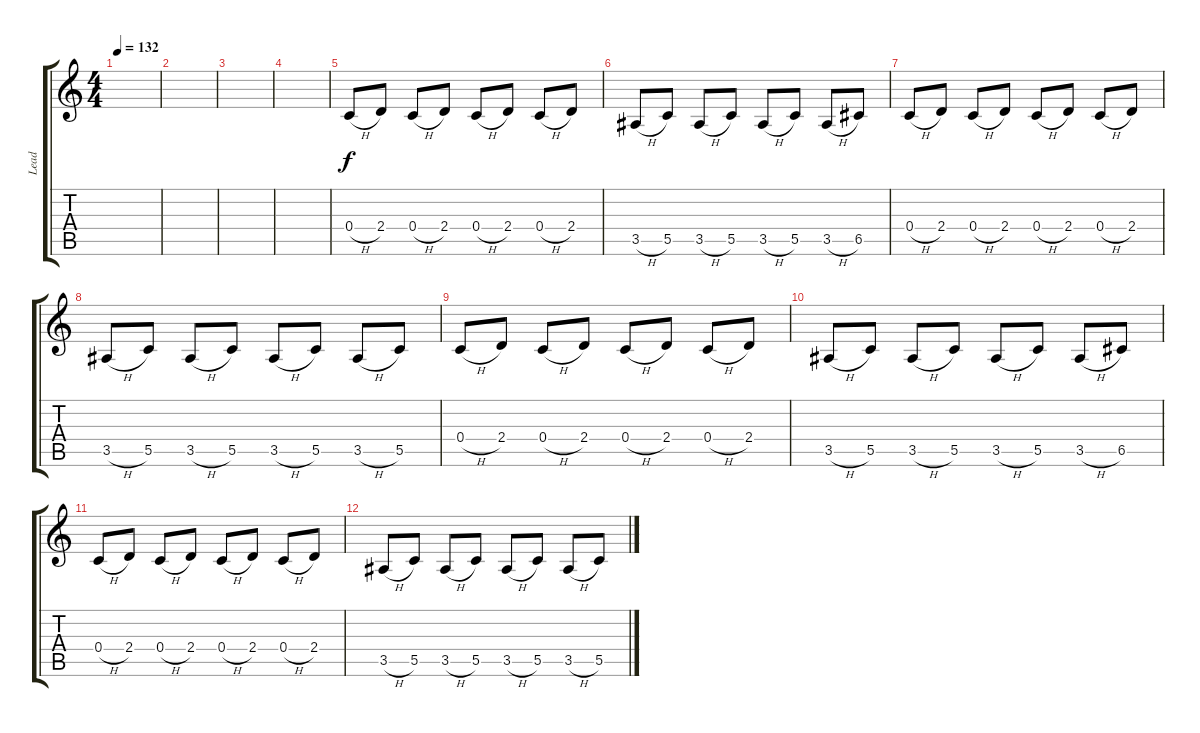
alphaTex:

\track ("Lead" "Lead") {instrument distortionguitar}
\staff {score tabs}
\tuning (D4 A3 F3 C3 G2 D2) {hide}
\ts (4 4)
\tempo 132
\clef g2
\ks c
|
|
|
|
0.4{h}.8 2.4.8 0.4{h}.8 2.4.8 0.4{h}.8 2.4.8 0.4{h}.8 2.4.8 |
3.5{h}.8 5.5.8 3.5{h}.8 5.5.8 3.5{h}.8 5.5.8 3.5{h}.8 6.5.8 |
0.4{h}.8 2.4.8 0.4{h}.8 2.4.8 0.4{h}.8 2.4.8 0.4{h}.8 2.4.8 |
3.5{h}.8 5.5.8 3.5{h}.8 5.5.8 3.5{h}.8 5.5.8 3.5{h}.8 5.5.8 |
0.4{h}.8 2.4.8 0.4{h}.8 2.4.8 0.4{h}.8 2.4.8 0.4{h}.8 2.4.8 |
3.5{h}.8 5.5.8 3.5{h}.8 5.5.8 3.5{h}.8 5.5.8 3.5{h}.8 6.5.8 |
0.4{h}.8 2.4.8 0.4{h}.8 2.4.8 0.4{h}.8 2.4.8 0.4{h}.8 2.4.8 |
3.5{h}.8 5.5.8 3.5{h}.8 5.5.8 3.5{h}.8 5.5.8 3.5{h}.8 5.5.8
